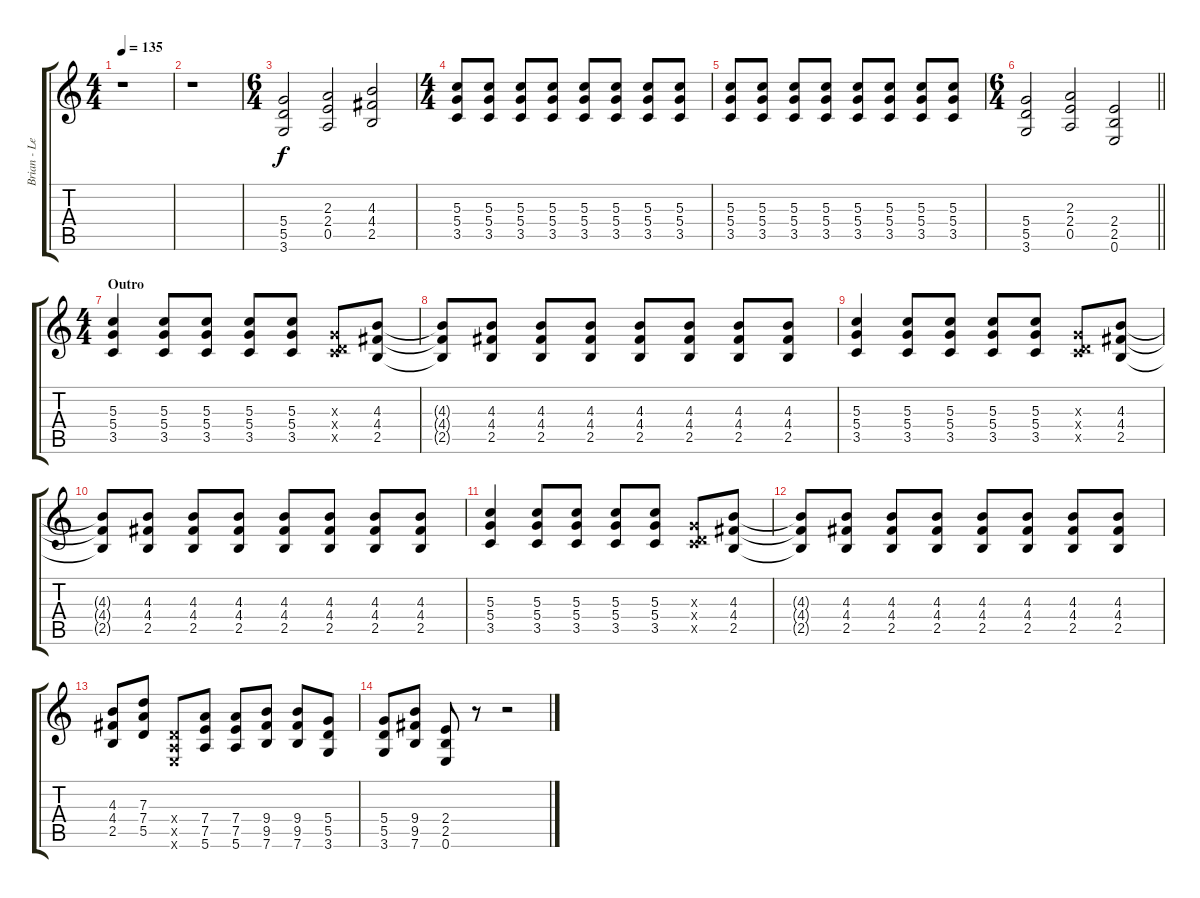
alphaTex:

\track ("Brian - Lead Guitar II" "Brian - Le") {instrument electricguitarjazz}
\staff {score tabs}
\tuning (E4 B3 G3 D3 A2 E2) {hide}
\ts (4 4)
\tempo 135
\clef g2
\ks c
r.1{dy f} |
r.1 |
\ts (6 4)
(5.4 5.5 3.6).2 (2.3 2.4 0.5).2 (4.3 4.4 2.5).2 |
\ts (4 4)
(5.3 5.4 3.5).8 (5.3 5.4 3.5).8 (5.3 5.4 3.5).8 (5.3 5.4 3.5).8 (5.3 5.4 3.5).8 (5.3 5.4 3.5).8 (5.3 5.4 3.5).8 (5.3 5.4 3.5).8 |
(5.3 5.4 3.5).8 (5.3 5.4 3.5).8 (5.3 5.4 3.5).8 (5.3 5.4 3.5).8 (5.3 5.4 3.5).8 (5.3 5.4 3.5).8 (5.3 5.4 3.5).8 (5.3 5.4 3.5).8 |
\ts (6 4)
\barLineRight lightlight
(5.4 5.5 3.6).2 (2.3 2.4 0.5).2 (2.4 2.5 0.6).2 |
\ts (4 4)
\section ("" "Outro")
(5.3 5.4 3.5).4 (5.3 5.4 3.5).8 (5.3 5.4 3.5).8 (5.3 5.4 3.5).8 (5.3 5.4 3.5).8 (0.3{x} 0.4{x} 3.5{x}).8 (4.3 4.4 2.5).8 |
(4.3{t} 4.4{t} 2.5{t}).8 (4.3 4.4 2.5).8 (4.3 4.4 2.5).8 (4.3 4.4 2.5).8 (4.3 4.4 2.5).8 (4.3 4.4 2.5).8 (4.3 4.4 2.5).8 (4.3 4.4 2.5).8 |
(5.3 5.4 3.5).4 (5.3 5.4 3.5).8 (5.3 5.4 3.5).8 (5.3 5.4 3.5).8 (5.3 5.4 3.5).8 (0.3{x} 0.4{x} 3.5{x}).8 (4.3 4.4 2.5).8 |
(4.3{t} 4.4{t} 2.5{t}).8 (4.3 4.4 2.5).8 (4.3 4.4 2.5).8 (4.3 4.4 2.5).8 (4.3 4.4 2.5).8 (4.3 4.4 2.5).8 (4.3 4.4 2.5).8 (4.3 4.4 2.5).8 |
(5.3 5.4 3.5).4 (5.3 5.4 3.5).8 (5.3 5.4 3.5).8 (5.3 5.4 3.5).8 (5.3 5.4 3.5).8 (0.3{x} 0.4{x} 3.5{x}).8 (4.3 4.4 2.5).8 |
(4.3{t} 4.4{t} 2.5{t}).8 (4.3 4.4 2.5).8 (4.3 4.4 2.5).8 (4.3 4.4 2.5).8 (4.3 4.4 2.5).8 (4.3 4.4 2.5).8 (4.3 4.4 2.5).8 (4.3 4.4 2.5).8 |
(4.3 4.4 2.5).8 (7.3 7.4 5.5).8 (0.4{x} 0.5{x} 0.6{x}).8 (7.4 7.5 5.6).8 (7.4 7.5 5.6).8 (9.4 9.5 7.6).8 (9.4 9.5 7.6).8 (5.4 5.5 3.6).8 |
(5.4 5.5 3.6).8 (9.4 9.5 7.6).8 (2.4 2.5 0.6).8 r.8 r.2
